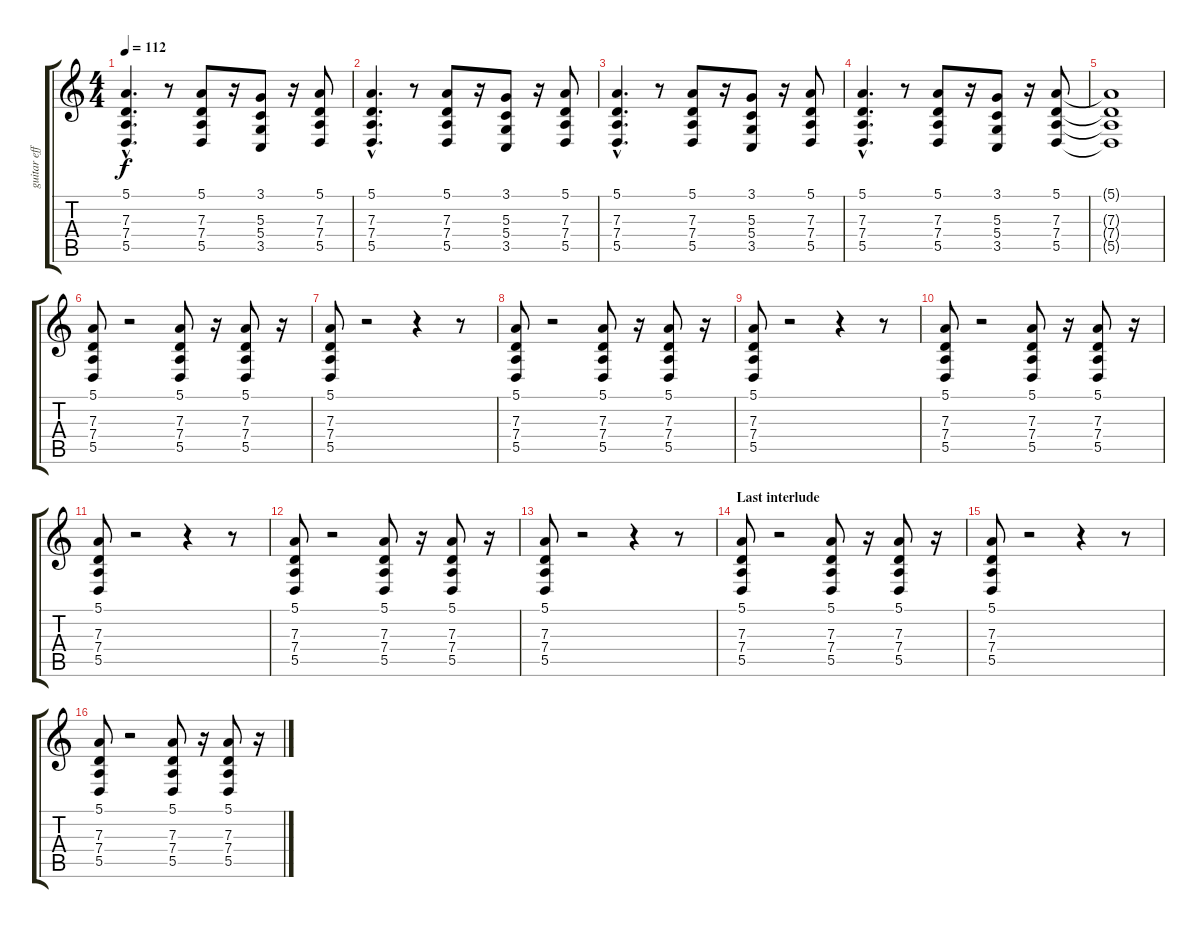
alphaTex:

\track ("guitar effect" "guitar eff") {instrument lead1square}
\staff {score tabs}
\tuning (E4 B3 G3 D3 A2 E2) {hide}
\ts (4 4)
\tempo 112
\clef g2
\ks c
(5.1{hac} 7.3{hac} 7.4{hac} 5.5{hac}).4{d dy f} r.8 (5.1 7.3 7.4 5.5).8 r.16 (3.1 5.3 5.4 3.5).8 r.16 (5.1 7.3 7.4 5.5).8 |
(5.1{hac} 7.3{hac} 7.4{hac} 5.5{hac}).4{d} r.8 (5.1 7.3 7.4 5.5).8 r.16 (3.1 5.3 5.4 3.5).8 r.16 (5.1 7.3 7.4 5.5).8 |
(5.1{hac} 7.3{hac} 7.4{hac} 5.5{hac}).4{d} r.8 (5.1 7.3 7.4 5.5).8 r.16 (3.1 5.3 5.4 3.5).8 r.16 (5.1 7.3 7.4 5.5).8 |
(5.1{hac} 7.3{hac} 7.4{hac} 5.5{hac}).4{d} r.8 (5.1 7.3 7.4 5.5).8 r.16 (3.1 5.3 5.4 3.5).8 r.16 (5.1 7.3 7.4 5.5).8 |
(5.1{t} 7.3{t} 7.4{t} 5.5{t}).1 |
(5.1 7.3 7.4 5.5).8 r.2 (5.1 7.3 7.4 5.5).8 r.16 (5.1 7.3 7.4 5.5).8 r.16 |
(5.1 7.3 7.4 5.5).8 r.2 r.4 r.8 |
(5.1 7.3 7.4 5.5).8 r.2 (5.1 7.3 7.4 5.5).8 r.16 (5.1 7.3 7.4 5.5).8 r.16 |
(5.1 7.3 7.4 5.5).8 r.2 r.4 r.8 |
(5.1 7.3 7.4 5.5).8 r.2 (5.1 7.3 7.4 5.5).8 r.16 (5.1 7.3 7.4 5.5).8 r.16 |
(5.1 7.3 7.4 5.5).8 r.2 r.4 r.8 |
(5.1 7.3 7.4 5.5).8 r.2 (5.1 7.3 7.4 5.5).8 r.16 (5.1 7.3 7.4 5.5).8 r.16 |
(5.1 7.3 7.4 5.5).8 r.2 r.4 r.8 |
\section ("" "Last interlude")
(5.1 7.3 7.4 5.5).8 r.2 (5.1 7.3 7.4 5.5).8 r.16 (5.1 7.3 7.4 5.5).8 r.16 |
(5.1 7.3 7.4 5.5).8 r.2 r.4 r.8 |
(5.1 7.3 7.4 5.5).8 r.2 (5.1 7.3 7.4 5.5).8 r.16 (5.1 7.3 7.4 5.5).8 r.16
